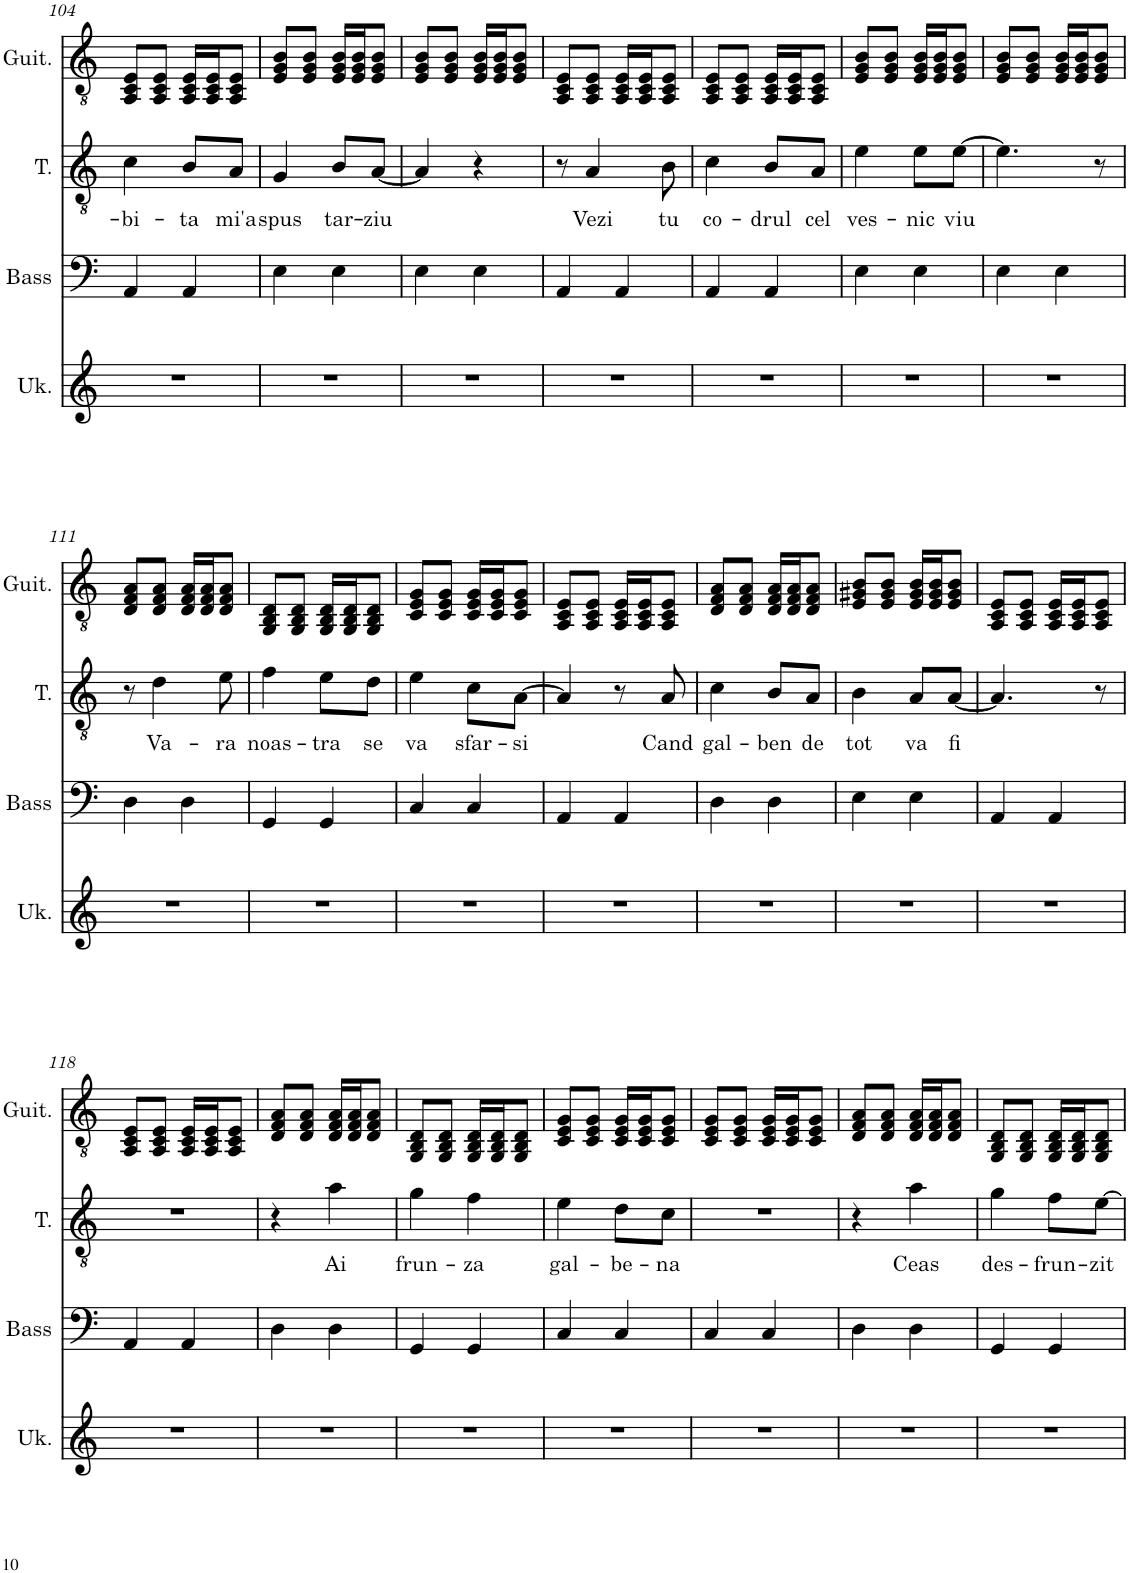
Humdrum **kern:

**kern	**kern	**kern	**text	**kern
*part4	*part3	*part2	*part2	*part1
*staff4	*staff3	*staff2	*staff2	*staff1
*I"Ukulele	*I"Acoustic Bass	*I"Tenor	*	*I"Acoustic Guitar
*I'Uk.	*I'Bass	*I'T.	*	*I'Guit.
!!LO:PB:g=z
*clefG2	*clefF4	*clefGv2	*	*clefGv2
*	*Trd7c12	*	*	*
*k[]	*k[]	*k[]	*	*k[]
*M2/4	*M2/4	*M2/4	*	*M2/4
=104	=104	=104	=104	=104
!	!	!	!LO:LY:b	!
2r	4AA/	4c\	-bi-	8AA/ 8C/ 8E/L
.	.	.	.	8AA/ 8C/ 8E/J
!	!	!	!LO:LY:b	!
.	4AA/	8B/L	-ta	16AA/ 16C/ 16E/LL
.	.	.	.	16AA/ 16C/ 16E/J
!	!	!	!LO:LY:b	!
.	.	8A/J	mi'a	8AA/ 8C/ 8E/J
=105	=105	=105	=105	=105
!	!	!	!LO:LY:b	!
2r	4E\	4G/	spus	8E/ 8G/ 8B/L
.	.	.	.	8E/ 8G/ 8B/J
!	!	!	!LO:LY:b	!
.	4E\	8B/L	tar-	16E/ 16G/ 16B/LL
.	.	.	.	16E/ 16G/ 16B/J
!	!	!	!LO:LY:b	!
.	.	[8A/J	-ziu	8E/ 8G/ 8B/J
=106	=106	=106	=106	=106
2r	4E\	4A/]	.	8E/ 8G/ 8B/L
.	.	.	.	8E/ 8G/ 8B/J
.	4E\	4r	.	16E/ 16G/ 16B/LL
.	.	.	.	16E/ 16G/ 16B/J
.	.	.	.	8E/ 8G/ 8B/J
=107	=107	=107	=107	=107
2r	4AA/	8r	.	8AA/ 8C/ 8E/L
!	!	!	!LO:LY:b	!
.	.	4A/	Vezi	8AA/ 8C/ 8E/J
.	4AA/	.	.	16AA/ 16C/ 16E/LL
.	.	.	.	16AA/ 16C/ 16E/J
!	!	!	!LO:LY:b	!
.	.	8B\	tu	8AA/ 8C/ 8E/J
=108	=108	=108	=108	=108
!	!	!	!LO:LY:b	!
2r	4AA/	4c\	co-	8AA/ 8C/ 8E/L
.	.	.	.	8AA/ 8C/ 8E/J
!	!	!	!LO:LY:b	!
.	4AA/	8B/L	-drul	16AA/ 16C/ 16E/LL
.	.	.	.	16AA/ 16C/ 16E/J
!	!	!	!LO:LY:b	!
.	.	8A/J	cel	8AA/ 8C/ 8E/J
=109	=109	=109	=109	=109
!	!	!	!LO:LY:b	!
2r	4E\	4e\	ves-	8E/ 8G/ 8B/L
.	.	.	.	8E/ 8G/ 8B/J
!	!	!	!LO:LY:b	!
.	4E\	8e\L	-nic	16E/ 16G/ 16B/LL
.	.	.	.	16E/ 16G/ 16B/J
!	!	!	!LO:LY:b	!
.	.	[8e\J	viu	8E/ 8G/ 8B/J
=110	=110	=110	=110	=110
2r	4E\	4.e\]	.	8E/ 8G/ 8B/L
.	.	.	.	8E/ 8G/ 8B/J
.	4E\	.	.	16E/ 16G/ 16B/LL
.	.	.	.	16E/ 16G/ 16B/J
.	.	8r	.	8E/ 8G/ 8B/J
!!LO:LB:g=z
=111	=111	=111	=111	=111
2r	4D\	8r	.	8D/ 8F/ 8A/L
!	!	!	!LO:LY:b	!
.	.	4d\	Va-	8D/ 8F/ 8A/J
.	4D\	.	.	16D/ 16F/ 16A/LL
.	.	.	.	16D/ 16F/ 16A/J
!	!	!	!LO:LY:b	!
.	.	8e\	-ra	8D/ 8F/ 8A/J
=112	=112	=112	=112	=112
!	!	!	!LO:LY:b	!
2r	4GG/	4f\	noas-	8GG/ 8BB/ 8D/L
.	.	.	.	8GG/ 8BB/ 8D/J
!	!	!	!LO:LY:b	!
.	4GG/	8e\L	-tra	16GG/ 16BB/ 16D/LL
.	.	.	.	16GG/ 16BB/ 16D/J
!	!	!	!LO:LY:b	!
.	.	8d\J	se	8GG/ 8BB/ 8D/J
=113	=113	=113	=113	=113
!	!	!	!LO:LY:b	!
2r	4C/	4e\	va	8C/ 8E/ 8G/L
.	.	.	.	8C/ 8E/ 8G/J
!	!	!	!LO:LY:b	!
.	4C/	8c\L	sfar-	16C/ 16E/ 16G/LL
.	.	.	.	16C/ 16E/ 16G/J
!	!	!	!LO:LY:b	!
.	.	[8A\J	-si	8C/ 8E/ 8G/J
=114	=114	=114	=114	=114
2r	4AA/	4A/]	.	8AA/ 8C/ 8E/L
.	.	.	.	8AA/ 8C/ 8E/J
.	4AA/	8r	.	16AA/ 16C/ 16E/LL
.	.	.	.	16AA/ 16C/ 16E/J
!	!	!	!LO:LY:b	!
.	.	8A/	Cand	8AA/ 8C/ 8E/J
=115	=115	=115	=115	=115
!	!	!	!LO:LY:b	!
2r	4D\	4c\	gal-	8D/ 8F/ 8A/L
.	.	.	.	8D/ 8F/ 8A/J
!	!	!	!LO:LY:b	!
.	4D\	8B/L	-ben	16D/ 16F/ 16A/LL
.	.	.	.	16D/ 16F/ 16A/J
!	!	!	!LO:LY:b	!
.	.	8A/J	de	8D/ 8F/ 8A/J
=116	=116	=116	=116	=116
!	!	!	!LO:LY:b	!
2r	4E\	4B\	tot	8E/ 8G#X/ 8B/L
.	.	.	.	8E/ 8G#/ 8B/J
!	!	!	!LO:LY:b	!
.	4E\	8A/L	va	16E/ 16G#/ 16B/LL
.	.	.	.	16E/ 16G#/ 16B/J
!	!	!	!LO:LY:b	!
.	.	[8A/J	fi	8E/ 8G#/ 8B/J
=117	=117	=117	=117	=117
2r	4AA/	4.A/]	.	8AA/ 8C/ 8E/L
.	.	.	.	8AA/ 8C/ 8E/J
.	4AA/	.	.	16AA/ 16C/ 16E/LL
.	.	.	.	16AA/ 16C/ 16E/J
.	.	8r	.	8AA/ 8C/ 8E/J
!!LO:LB:g=z
=118	=118	=118	=118	=118
2r	4AA/	2r	.	8AA/ 8C/ 8E/L
.	.	.	.	8AA/ 8C/ 8E/J
.	4AA/	.	.	16AA/ 16C/ 16E/LL
.	.	.	.	16AA/ 16C/ 16E/J
.	.	.	.	8AA/ 8C/ 8E/J
=119	=119	=119	=119	=119
2r	4D\	4r	.	8D/ 8F/ 8A/L
.	.	.	.	8D/ 8F/ 8A/J
!	!	!	!LO:LY:b	!
.	4D\	4a\	Ai	16D/ 16F/ 16A/LL
.	.	.	.	16D/ 16F/ 16A/J
.	.	.	.	8D/ 8F/ 8A/J
=120	=120	=120	=120	=120
!	!	!	!LO:LY:b	!
2r	4GG/	4g\	frun-	8GG/ 8BB/ 8D/L
.	.	.	.	8GG/ 8BB/ 8D/J
!	!	!	!LO:LY:b	!
.	4GG/	4f\	-za	16GG/ 16BB/ 16D/LL
.	.	.	.	16GG/ 16BB/ 16D/J
.	.	.	.	8GG/ 8BB/ 8D/J
=121	=121	=121	=121	=121
!	!	!	!LO:LY:b	!
2r	4C/	4e\	gal-	8C/ 8E/ 8G/L
.	.	.	.	8C/ 8E/ 8G/J
!	!	!	!LO:LY:b	!
.	4C/	8d\L	-be-	16C/ 16E/ 16G/LL
.	.	.	.	16C/ 16E/ 16G/J
!	!	!	!LO:LY:b	!
.	.	8c\J	-na	8C/ 8E/ 8G/J
=122	=122	=122	=122	=122
2r	4C/	2r	.	8C/ 8E/ 8G/L
.	.	.	.	8C/ 8E/ 8G/J
.	4C/	.	.	16C/ 16E/ 16G/LL
.	.	.	.	16C/ 16E/ 16G/J
.	.	.	.	8C/ 8E/ 8G/J
=123	=123	=123	=123	=123
2r	4D\	4r	.	8D/ 8F/ 8A/L
.	.	.	.	8D/ 8F/ 8A/J
!	!	!	!LO:LY:b	!
.	4D\	4a\	Ceas	16D/ 16F/ 16A/LL
.	.	.	.	16D/ 16F/ 16A/J
.	.	.	.	8D/ 8F/ 8A/J
=124	=124	=124	=124	=124
!	!	!	!LO:LY:b	!
2r	4GG/	4g\	des-	8GG/ 8BB/ 8D/L
.	.	.	.	8GG/ 8BB/ 8D/J
!	!	!	!LO:LY:b	!
.	4GG/	8f\L	-frun-	16GG/ 16BB/ 16D/LL
.	.	.	.	16GG/ 16BB/ 16D/J
!	!	!	!LO:LY:b	!
.	.	[8e\J	-zit	8GG/ 8BB/ 8D/J
=	=	=	=	=
*-	*-	*-	*-	*-
